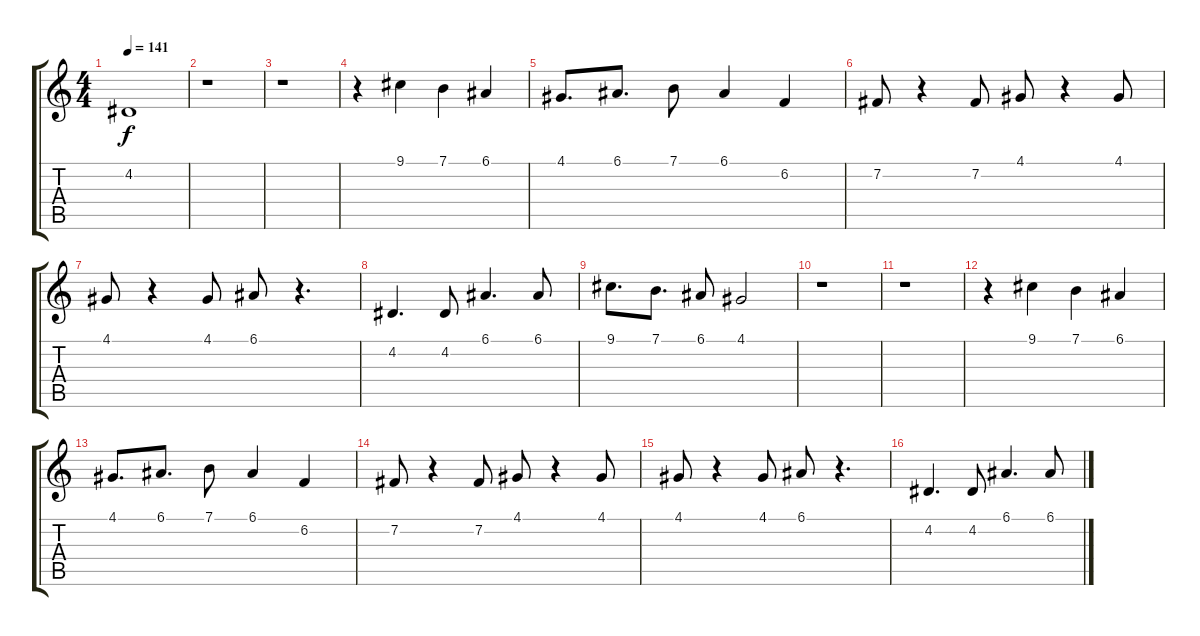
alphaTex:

\track "" {instrument oboe}
\staff {score tabs}
\tuning (E4 B3 G3 D3 A2 E2) {hide}
\ts (4 4)
\tempo 141
\clef g2
\ks c
4.2{t}.1{dy f} |
r.1 |
r.1 |
r.4 9.1.4 7.1.4 6.1.4 |
4.1.8{d} 6.1.8{d} 7.1.8 6.1.4 6.2.4 |
7.2.8 r.4 7.2.8 4.1.8 r.4 4.1.8 |
4.1.8 r.4 4.1.8 6.1.8 r.4{d} |
4.2.4{d} 4.2.8 6.1.4{d} 6.1.8 |
9.1.8{d} 7.1.8{d} 6.1.8 4.1.2 |
r.1 |
r.1 |
r.4 9.1.4 7.1.4 6.1.4 |
4.1.8{d} 6.1.8{d} 7.1.8 6.1.4 6.2.4 |
7.2.8 r.4 7.2.8 4.1.8 r.4 4.1.8 |
4.1.8 r.4 4.1.8 6.1.8 r.4{d} |
4.2.4{d} 4.2.8 6.1.4{d} 6.1.8
